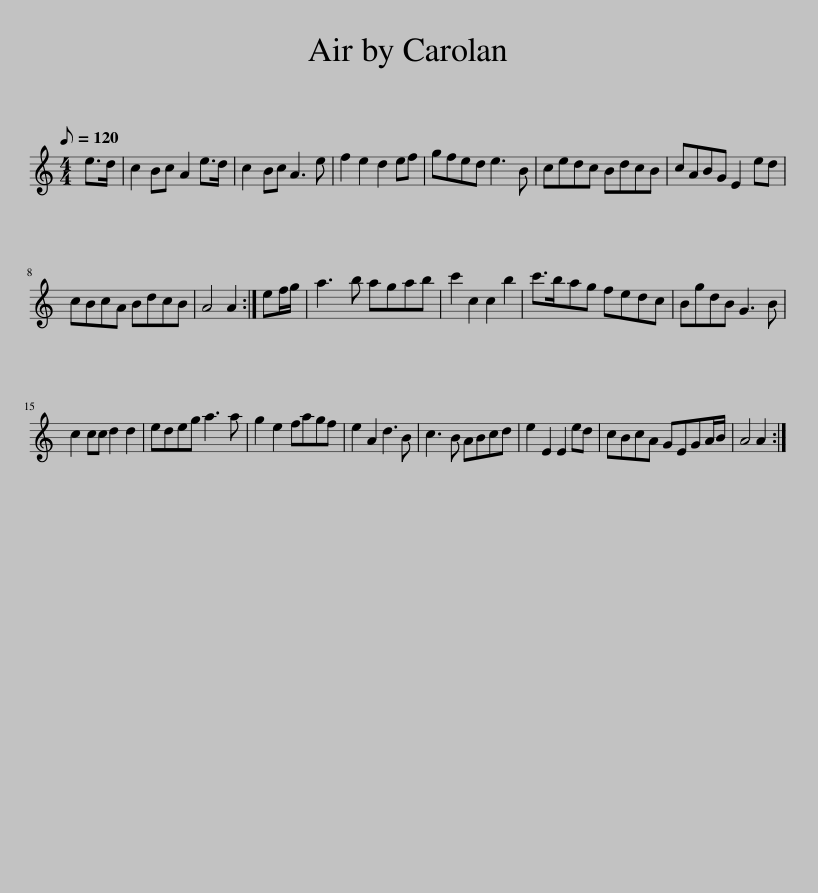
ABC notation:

X:1
L:1/8
Q:1/8=120
M:4/4
I:linebreak $
K:C
V:1 treble
V:1
 e>d | c2 Bc A2 e>d | c2 Bc A3 e | f2 e2 d2 ef | gfed e3 B | %5
 cedc BdcB | cABG E2 ed |$ cBcA BdcB | A4 A2 :| ef/g/ | %10
 a3 b agab | c'2 c2 c2 b2 | c'>bag fedc | BgdB G3 B |$ c2 cc d2 d2 | %15
 edeg a3 a | g2 e2 fagf | e2 A2 d3 B | c3 B ABcd | e2 E2 E2 ed | %20
 cBcA GEGA/B/ | A4 A2 :| %22
